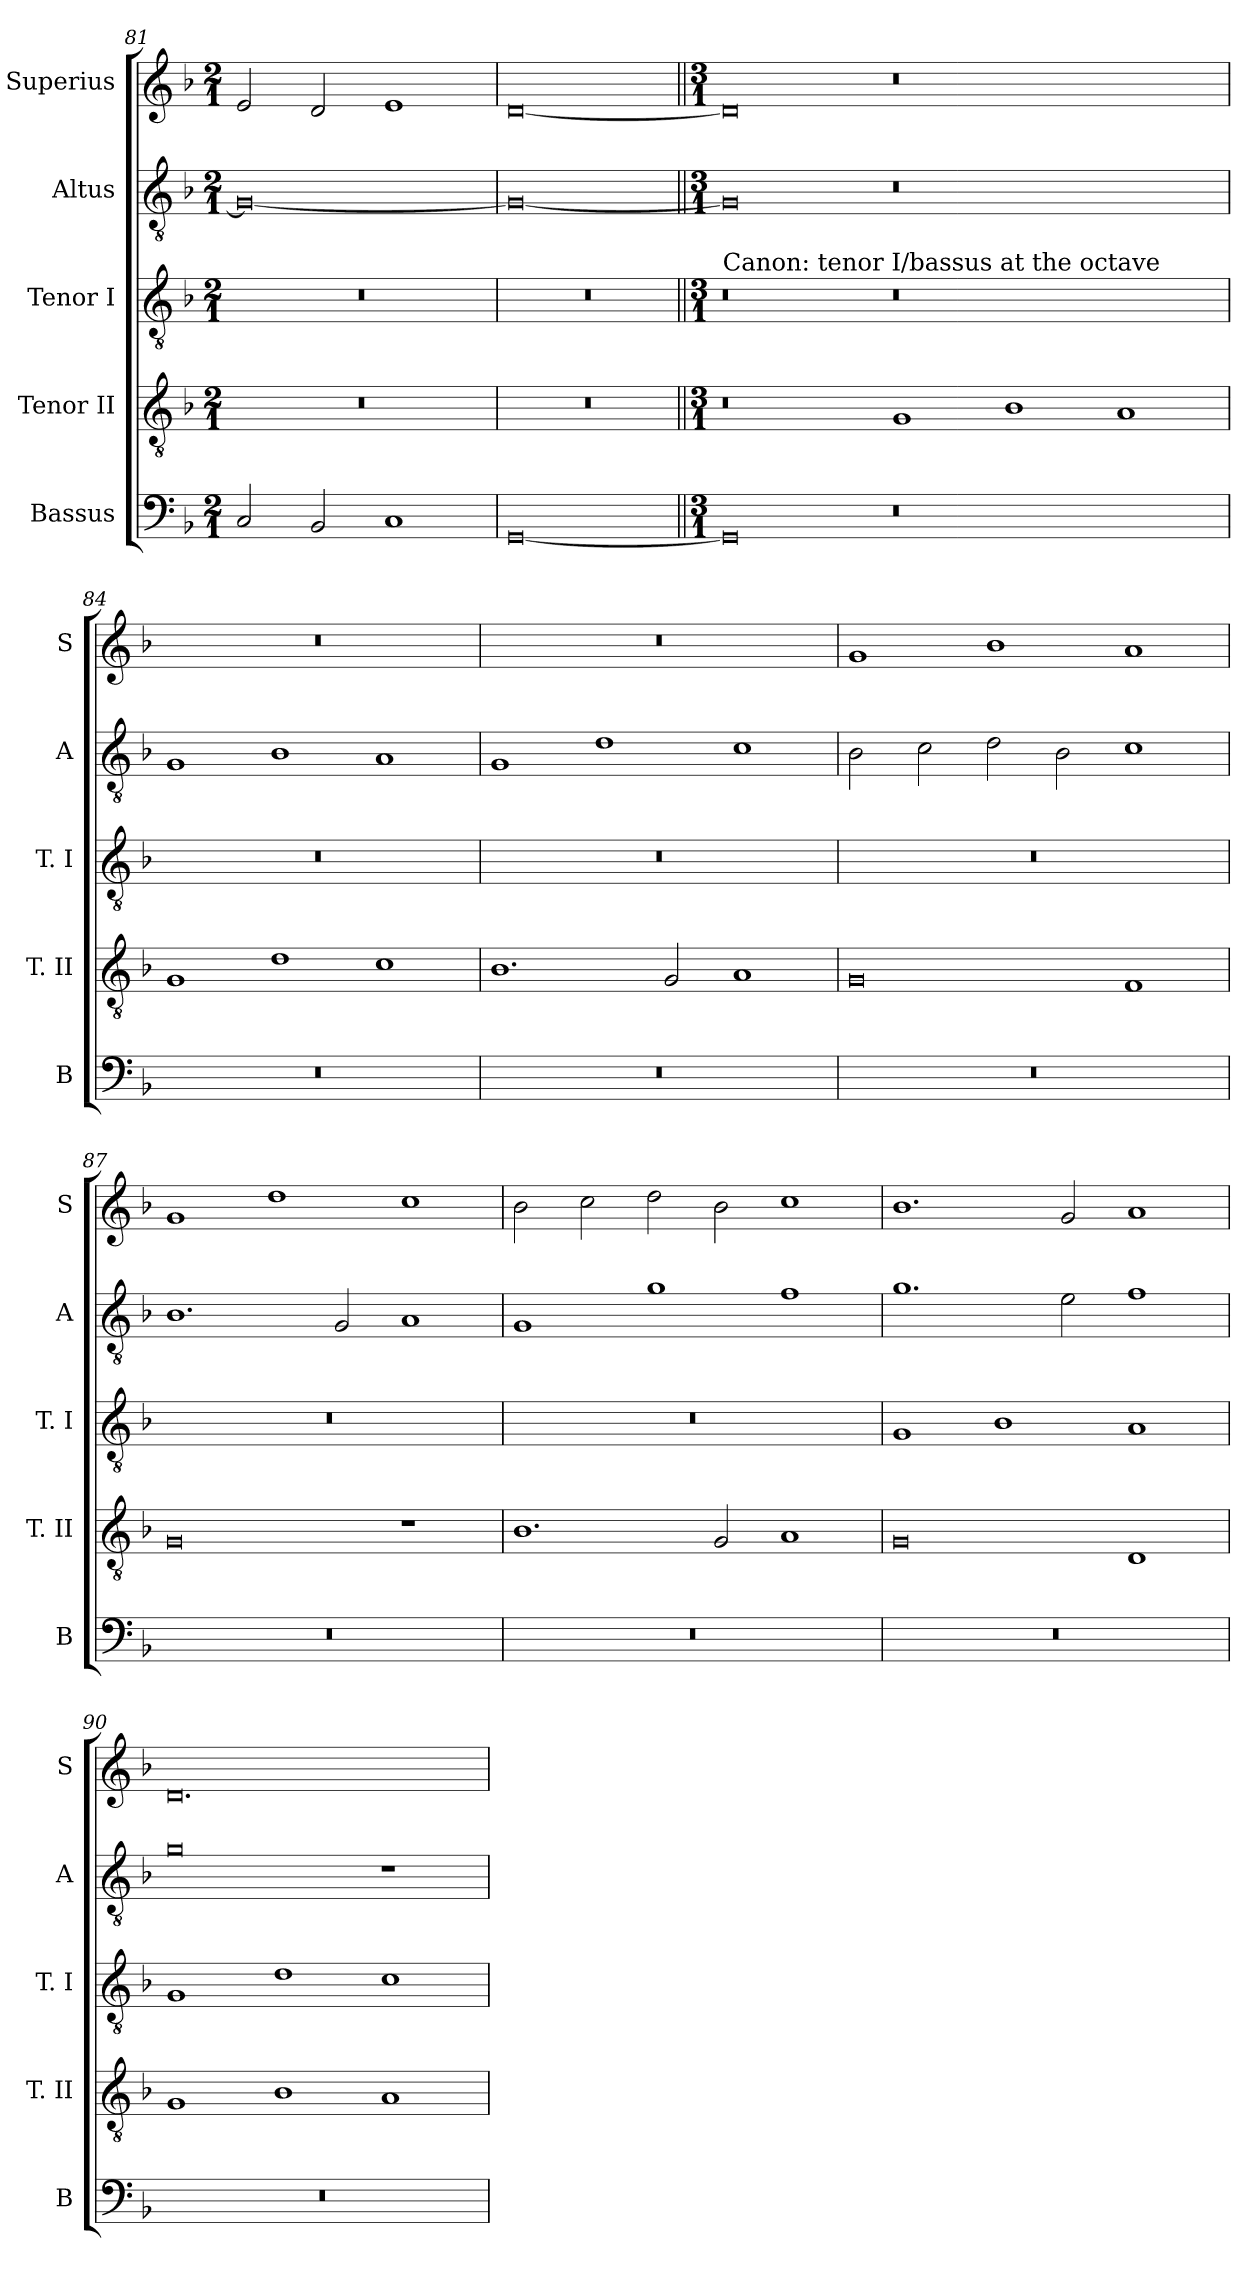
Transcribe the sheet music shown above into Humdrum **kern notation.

**kern	**kern	**kern	**kern	**kern
*part5	*part4	*part3	*part2	*part1
*staff5	*staff4	*staff3	*staff2	*staff1
*I"Bassus	*I"Tenor II	*I"Tenor I	*I"Altus	*I"Superius
*I'B	*I'T. II	*I'T. I	*I'A	*I'S
*clefF4	*clefGv2	*clefGv2	*clefGv2	*clefG2
*k[b-]	*k[b-]	*k[b-]	*k[b-]	*k[b-]
*F:	*F:	*F:	*F:	*F:
*M2/1	*M2/1	*M2/1	*M2/1	*M2/1
=81	=81	=81	=81	=81
2C	0r	0r	0G_	2e
2BB-	.	.	.	2d
1C	.	.	.	1e
=82	=82	=82	=82	=82
[0GG	0r	0r	0G_	[0d
=83||	=83||	=83||	=83||	=83||
*M3/1	*M3/1	*M3/1	*M3/1	*M3/1
!	!	!LO:TX:t=Canon&colon; tenor I/bassus at the octave	!	!
0GG]	0r	0r	0G]	0d]
0.r	1G	0.r	0.r	0.r
.	1B-	.	.	.
.	1A	.	.	.
=84	=84	=84	=84	=84
0.r	1G	0.r	1G	0.r
.	1d	.	1B-	.
.	1c	.	1A	.
=85	=85	=85	=85	=85
0.r	1.B-	0.r	1G	0.r
.	.	.	1d	.
.	2G	.	.	.
.	1A	.	1c	.
=86	=86	=86	=86	=86
0.r	0G	0.r	2B-	1g
.	.	.	2c	.
.	.	.	2d	1b-
.	.	.	2B-	.
.	1F	.	1c	1a
=87	=87	=87	=87	=87
0.r	0G	0.r	1.B-	1g
.	.	.	.	1dd
.	.	.	2G	.
.	1r	.	1A	1cc
=88	=88	=88	=88	=88
0.r	1.B-	0.r	1G	2b-
.	.	.	.	2cc
.	.	.	1g	2dd
.	2G	.	.	2b-
.	1A	.	1f	1cc
=89	=89	=89	=89	=89
0.r	0G	1G	1.g	1.b-
.	.	1B-	.	.
.	.	.	2e	2g
.	1D	1A	1f	1a
=90	=90	=90	=90	=90
0.r	1G	1G	0g	0.d
.	1B-	1d	.	.
.	1A	1c	1r	.
=	=	=	=	=
*-	*-	*-	*-	*-
